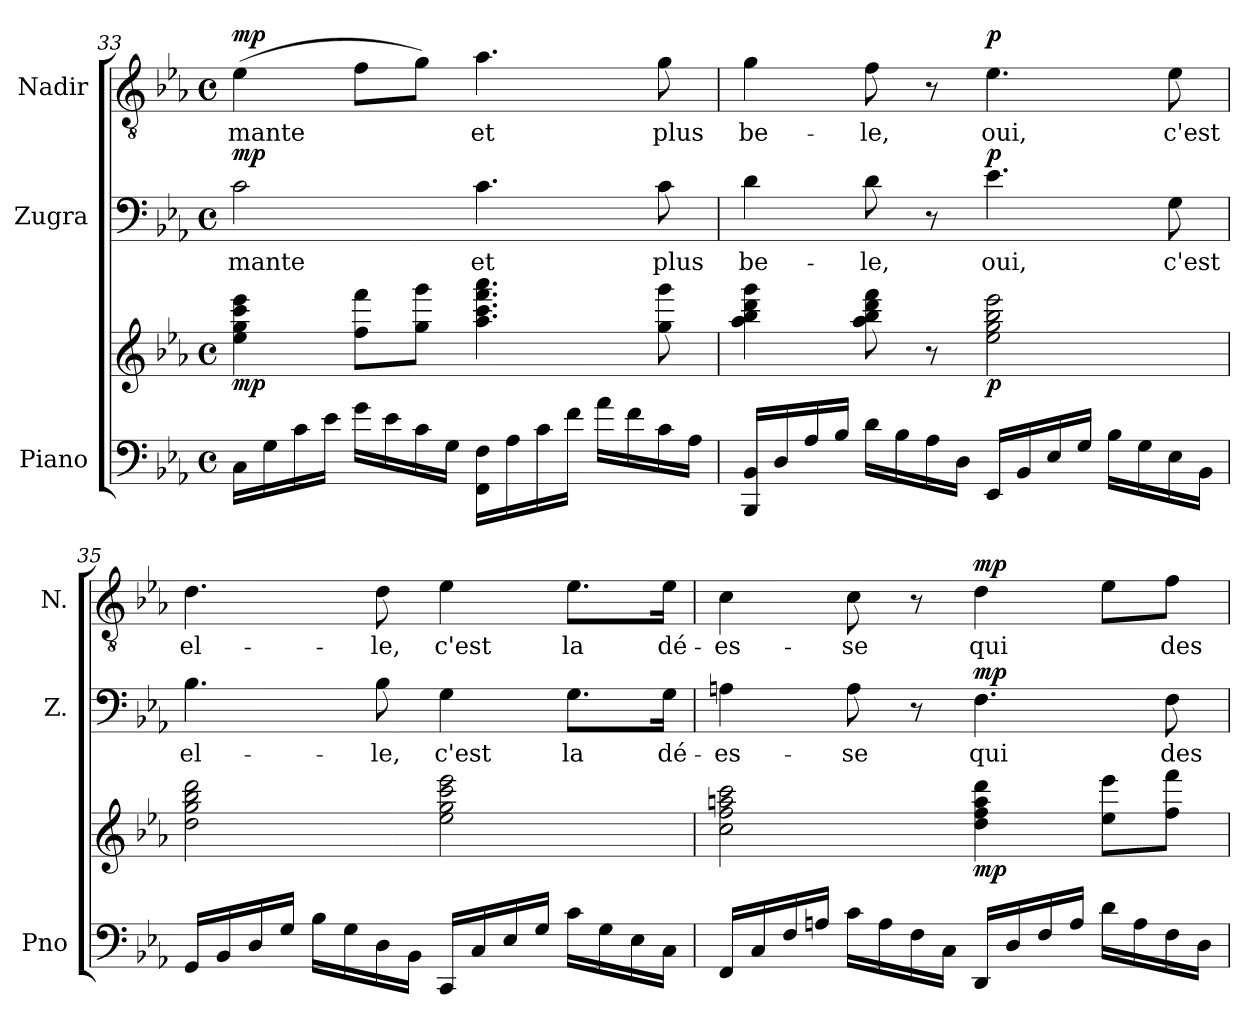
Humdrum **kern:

**kern	**kern	**dynam	**kern	**text	**dynam	**kern	**text	**dynam
*part3	*part3	*part3	*part2	*part2	*part2	*part1	*part1	*part1
*staff4	*staff3	*staff3/4	*staff2	*staff2	*staff2	*staff1	*staff1	*staff1
*I"Piano	*	*	*I"Zugra	*	*	*I"Nadir	*	*
*I'Pno	*	*	*I'Z.	*	*	*I'N.	*	*
!!LO:PB:g=z
*clefF4	*clefG2	*	*clefF4	*	*	*clefGv2	*	*
*k[b-e-a-]	*k[b-e-a-]	*	*k[b-e-a-]	*	*	*k[b-e-a-]	*	*
*M4/4	*M4/4	*	*M4/4	*	*	*M4/4	*	*
*met(c)	*met(c)	*	*met(c)	*	*	*met(c)	*	*
=33	=33	=33	=33	=33	=33	=33	=33	=33
!	!	!LO:DY:b	!	!	!LO:DY:b	!	!	!LO:DY:a
16C\LL	4ee-\ 4gg\ 4ccc\ 4eee-\	mp	2c\	-mante	mp	(4e-\	-mante	mp
16G\	.	.	.	.	.	.	.	.
16c\	.	.	.	.	.	.	.	.
16e-\JJ	.	.	.	.	.	.	.	.
16g\LL	8ff\ 8fff\L	.	.	.	.	8f\L	.	.
16e-\	.	.	.	.	.	.	.	.
16c\	8gg\ 8ggg\J	.	.	.	.	8g\J)	.	.
16G\JJ	.	.	.	.	.	.	.	.
16FF\ 16F\LL	4.aa-\ 4.ccc\ 4.fff\ 4.aaa-\	.	4.c\	et	.	4.a-\	et	.
16A-\	.	.	.	.	.	.	.	.
16c\	.	.	.	.	.	.	.	.
16f\JJ	.	.	.	.	.	.	.	.
16a-\LL	.	.	.	.	.	.	.	.
16f\	.	.	.	.	.	.	.	.
16c\	8gg\ 8ggg\	.	8c\	plus	.	8g\	plus	.
16A-\JJ	.	.	.	.	.	.	.	.
=34	=34	=34	=34	=34	=34	=34	=34	=34
16BBB-/ 16BB-/LL	4aa-\ 4bb-\ 4ddd\ 4ggg\	.	4d\	be-	.	4g\	be-	.
16D/	.	.	.	.	.	.	.	.
16A-/	.	.	.	.	.	.	.	.
16B-/JJ	.	.	.	.	.	.	.	.
16d\LL	8aa-\ 8bb-\ 8ddd\ 8fff\	.	8d\	-le,	.	8f\	-le,	.
16B-\	.	.	.	.	.	.	.	.
16A-\	8r	.	8r	.	.	8r	.	.
16D\JJ	.	.	.	.	.	.	.	.
!	!	!LO:DY:b	!	!	!LO:DY:b	!	!	!LO:DY:a
16EE-/LL	2ee-\ 2gg\ 2bb-\ 2eee-\	p	4.e-\	oui,	p	4.e-\	oui,	p
16BB-/	.	.	.	.	.	.	.	.
16E-/	.	.	.	.	.	.	.	.
16G/JJ	.	.	.	.	.	.	.	.
16B-\LL	.	.	.	.	.	.	.	.
16G\	.	.	.	.	.	.	.	.
16E-\	.	.	8G\	c'est	.	8e-\	c'est	.
16BB-\JJ	.	.	.	.	.	.	.	.
=35	=35	=35	=35	=35	=35	=35	=35	=35
16GG/LL	2dd\ 2gg\ 2bb-\ 2ddd\	.	4.B-\	el-	.	4.d\	el-	.
16BB-/	.	.	.	.	.	.	.	.
16D/	.	.	.	.	.	.	.	.
16G/JJ	.	.	.	.	.	.	.	.
16B-\LL	.	.	.	.	.	.	.	.
16G\	.	.	.	.	.	.	.	.
16D\	.	.	8B-\	-le,	.	8d\	-le,	.
16BB-\JJ	.	.	.	.	.	.	.	.
16CC/LL	2ee-\ 2gg\ 2ccc\ 2eee-\	.	4G\	c'est	.	4e-\	c'est	.
16C/	.	.	.	.	.	.	.	.
16E-/	.	.	.	.	.	.	.	.
16G/JJ	.	.	.	.	.	.	.	.
16c\LL	.	.	8.G\L	la	.	8.e-\L	la	.
16G\	.	.	.	.	.	.	.	.
16E-\	.	.	.	.	.	.	.	.
16C\JJ	.	.	16G\Jk	dé-	.	16e-\Jk	dé-	.
!!LO:LB:g=z
=36	=36	=36	=36	=36	=36	=36	=36	=36
16FF/LL	2cc\ 2ff\ 2aan\ 2ccc\	.	4An\	-es-	.	4c\	-es-	.
16C/	.	.	.	.	.	.	.	.
16F/	.	.	.	.	.	.	.	.
16An/JJ	.	.	.	.	.	.	.	.
16c\LL	.	.	8A\	-se	.	8c\	-se	.
16A\	.	.	.	.	.	.	.	.
16F\	.	.	8r	.	.	8r	.	.
16C\JJ	.	.	.	.	.	.	.	.
!	!	!LO:DY:b	!	!	!LO:DY:b	!	!	!LO:DY:a
16DD/LL	4dd\ 4ff\ 4aa\ 4ddd\	mp	4.F\	qui	mp	4d\	qui	mp
16D/	.	.	.	.	.	.	.	.
16F/	.	.	.	.	.	.	.	.
16A/JJ	.	.	.	.	.	.	.	.
16d\LL	8ee-\ 8eee-\L	.	.	.	.	8e-\L	.	.
16A\	.	.	.	.	.	.	.	.
16F\	8ff\ 8fff\J	.	8F\	des-	.	8f\J	des-	.
16D\JJ	.	.	.	.	.	.	.	.
=	=	=	=	=	=	=	=	=
*-	*-	*-	*-	*-	*-	*-	*-	*-
